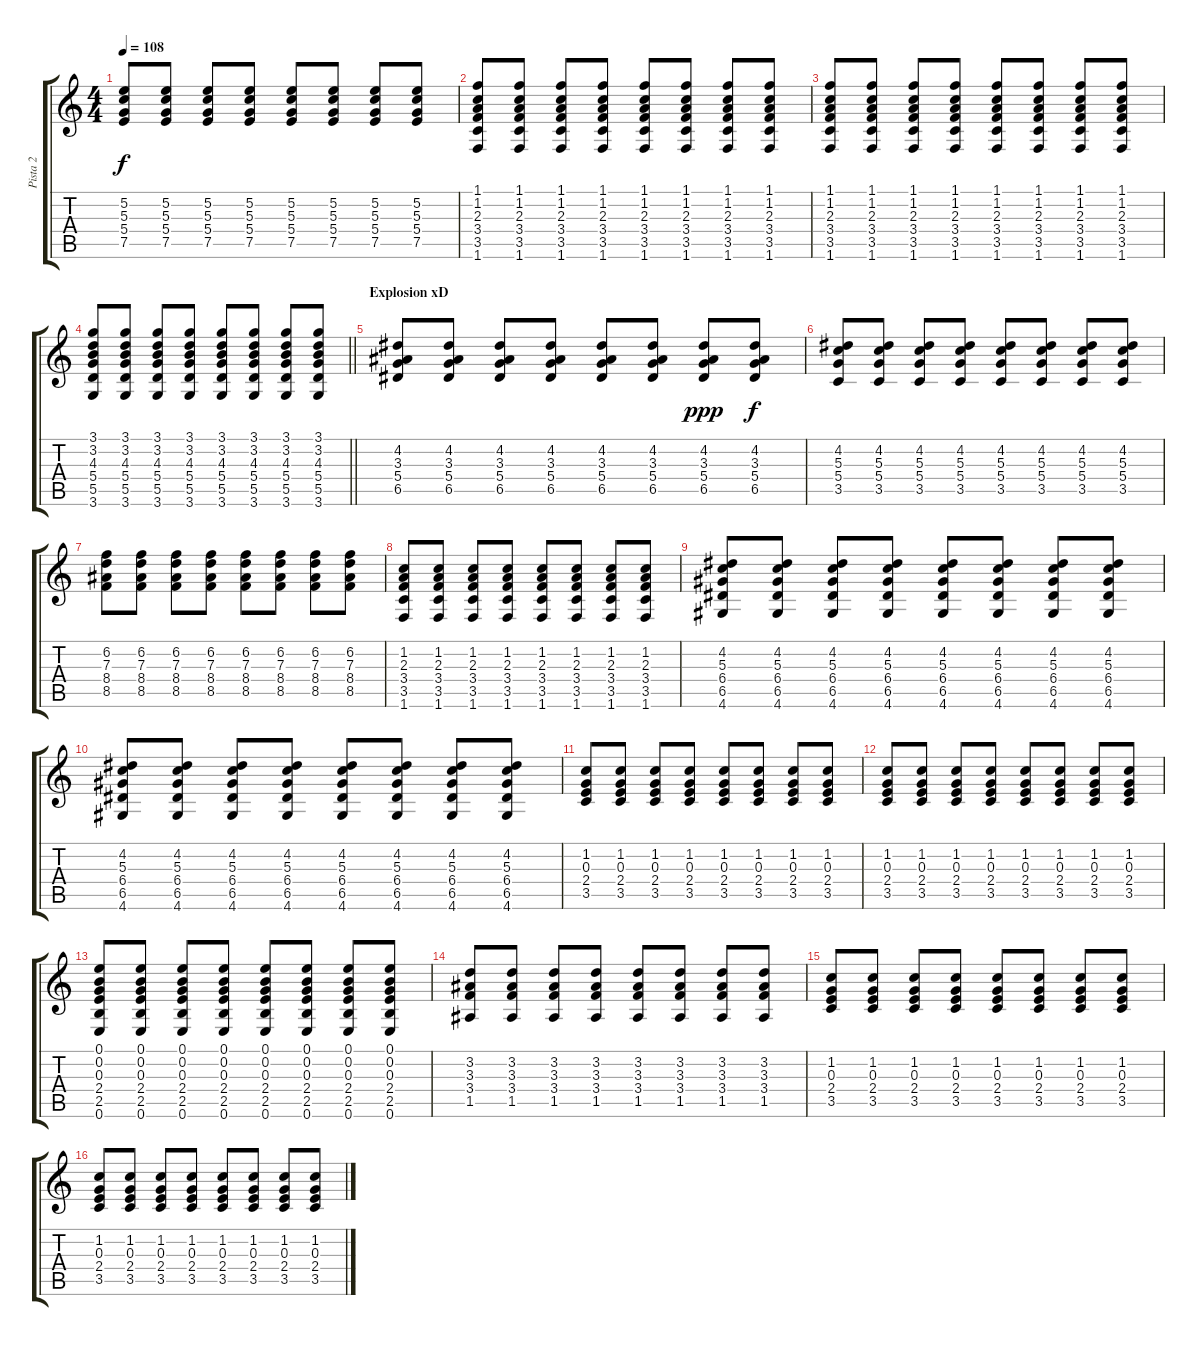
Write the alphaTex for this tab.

\track ("Pista 2" "Pista 2") {instrument electricguitarclean}
\staff {score tabs}
\tuning (E4 B3 G3 D3 A2 E2) {hide}
\ts (4 4)
\tempo 108
\clef g2
\ks c
(5.2 5.3 5.4 7.5).8{dy f} (5.2 5.3 5.4 7.5).8 (5.2 5.3 5.4 7.5).8 (5.2 5.3 5.4 7.5).8 (5.2 5.3 5.4 7.5).8 (5.2 5.3 5.4 7.5).8 (5.2 5.3 5.4 7.5).8 (5.2 5.3 5.4 7.5).8 |
(1.1 1.2 2.3 3.4 3.5 1.6).8 (1.1 1.2 2.3 3.4 3.5 1.6).8 (1.1 1.2 2.3 3.4 3.5 1.6).8 (1.1 1.2 2.3 3.4 3.5 1.6).8 (1.1 1.2 2.3 3.4 3.5 1.6).8 (1.1 1.2 2.3 3.4 3.5 1.6).8 (1.1 1.2 2.3 3.4 3.5 1.6).8 (1.1 1.2 2.3 3.4 3.5 1.6).8 |
(1.1 1.2 2.3 3.4 3.5 1.6).8 (1.1 1.2 2.3 3.4 3.5 1.6).8 (1.1 1.2 2.3 3.4 3.5 1.6).8 (1.1 1.2 2.3 3.4 3.5 1.6).8 (1.1 1.2 2.3 3.4 3.5 1.6).8 (1.1 1.2 2.3 3.4 3.5 1.6).8 (1.1 1.2 2.3 3.4 3.5 1.6).8 (1.1 1.2 2.3 3.4 3.5 1.6).8 |
\barLineRight lightlight
(3.1 3.2 4.3 5.4 5.5 3.6).8 (3.1 3.2 4.3 5.4 5.5 3.6).8 (3.1 3.2 4.3 5.4 5.5 3.6).8 (3.1 3.2 4.3 5.4 5.5 3.6).8 (3.1 3.2 4.3 5.4 5.5 3.6).8 (3.1 3.2 4.3 5.4 5.5 3.6).8 (3.1 3.2 4.3 5.4 5.5 3.6).8 (3.1 3.2 4.3 5.4 5.5 3.6).8 |
\section ("" "Explosion xD")
(4.2 3.3 5.4 6.5).8 (4.2 3.3 5.4 6.5).8 (4.2 3.3 5.4 6.5).8 (4.2 3.3 5.4 6.5).8 (4.2 3.3 5.4 6.5).8 (4.2 3.3 5.4 6.5).8 (4.2 3.3 5.4 6.5).8{dy ppp} (4.2 3.3 5.4 6.5).8{dy f} |
(4.2 5.3 5.4 3.5).8 (4.2 5.3 5.4 3.5).8 (4.2 5.3 5.4 3.5).8 (4.2 5.3 5.4 3.5).8 (4.2 5.3 5.4 3.5).8 (4.2 5.3 5.4 3.5).8 (4.2 5.3 5.4 3.5).8 (4.2 5.3 5.4 3.5).8 |
(6.2 7.3 8.4 8.5).8 (6.2 7.3 8.4 8.5).8 (6.2 7.3 8.4 8.5).8 (6.2 7.3 8.4 8.5).8 (6.2 7.3 8.4 8.5).8 (6.2 7.3 8.4 8.5).8 (6.2 7.3 8.4 8.5).8 (6.2 7.3 8.4 8.5).8 |
(1.2 2.3 3.4 3.5 1.6).8 (1.2 2.3 3.4 3.5 1.6).8 (1.2 2.3 3.4 3.5 1.6).8 (1.2 2.3 3.4 3.5 1.6).8 (1.2 2.3 3.4 3.5 1.6).8 (1.2 2.3 3.4 3.5 1.6).8 (1.2 2.3 3.4 3.5 1.6).8 (1.2 2.3 3.4 3.5 1.6).8 |
(4.2 5.3 6.4 6.5 4.6).8 (4.2 5.3 6.4 6.5 4.6).8 (4.2 5.3 6.4 6.5 4.6).8 (4.2 5.3 6.4 6.5 4.6).8 (4.2 5.3 6.4 6.5 4.6).8 (4.2 5.3 6.4 6.5 4.6).8 (4.2 5.3 6.4 6.5 4.6).8 (4.2 5.3 6.4 6.5 4.6).8 |
(4.2 5.3 6.4 6.5 4.6).8 (4.2 5.3 6.4 6.5 4.6).8 (4.2 5.3 6.4 6.5 4.6).8 (4.2 5.3 6.4 6.5 4.6).8 (4.2 5.3 6.4 6.5 4.6).8 (4.2 5.3 6.4 6.5 4.6).8 (4.2 5.3 6.4 6.5 4.6).8 (4.2 5.3 6.4 6.5 4.6).8 |
(1.2 0.3 2.4 3.5).8 (1.2 0.3 2.4 3.5).8 (1.2 0.3 2.4 3.5).8 (1.2 0.3 2.4 3.5).8 (1.2 0.3 2.4 3.5).8 (1.2 0.3 2.4 3.5).8 (1.2 0.3 2.4 3.5).8 (1.2 0.3 2.4 3.5).8 |
(1.2 0.3 2.4 3.5).8 (1.2 0.3 2.4 3.5).8 (1.2 0.3 2.4 3.5).8 (1.2 0.3 2.4 3.5).8 (1.2 0.3 2.4 3.5).8 (1.2 0.3 2.4 3.5).8 (1.2 0.3 2.4 3.5).8 (1.2 0.3 2.4 3.5).8 |
(0.1 0.2 0.3 2.4 2.5 0.6).8 (0.1 0.2 0.3 2.4 2.5 0.6).8 (0.1 0.2 0.3 2.4 2.5 0.6).8 (0.1 0.2 0.3 2.4 2.5 0.6).8 (0.1 0.2 0.3 2.4 2.5 0.6).8 (0.1 0.2 0.3 2.4 2.5 0.6).8 (0.1 0.2 0.3 2.4 2.5 0.6).8 (0.1 0.2 0.3 2.4 2.5 0.6).8 |
(3.2 3.3 3.4 1.5).8 (3.2 3.3 3.4 1.5).8 (3.2 3.3 3.4 1.5).8 (3.2 3.3 3.4 1.5).8 (3.2 3.3 3.4 1.5).8 (3.2 3.3 3.4 1.5).8 (3.2 3.3 3.4 1.5).8 (3.2 3.3 3.4 1.5).8 |
(1.2 0.3 2.4 3.5).8 (1.2 0.3 2.4 3.5).8 (1.2 0.3 2.4 3.5).8 (1.2 0.3 2.4 3.5).8 (1.2 0.3 2.4 3.5).8 (1.2 0.3 2.4 3.5).8 (1.2 0.3 2.4 3.5).8 (1.2 0.3 2.4 3.5).8 |
(1.2 0.3 2.4 3.5).8 (1.2 0.3 2.4 3.5).8 (1.2 0.3 2.4 3.5).8 (1.2 0.3 2.4 3.5).8 (1.2 0.3 2.4 3.5).8 (1.2 0.3 2.4 3.5).8 (1.2 0.3 2.4 3.5).8 (1.2 0.3 2.4 3.5).8
